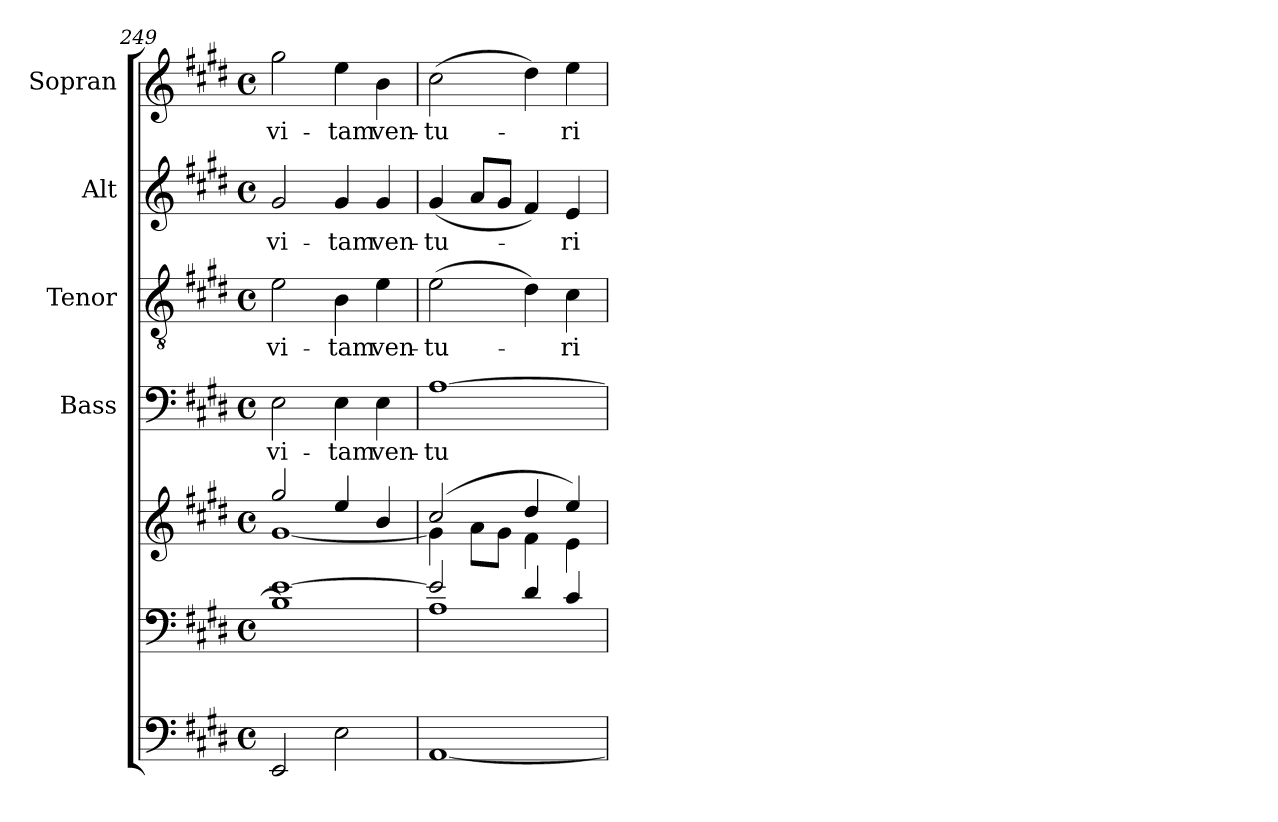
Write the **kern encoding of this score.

**kern	**kern	**kern	**kern	**text	**kern	**text	**kern	**text	**kern	**text
*part6	*part5	*part5	*part4	*part4	*part3	*part3	*part2	*part2	*part1	*part1
*staff7	*staff6	*staff5	*staff4	*staff4	*staff3	*staff3	*staff2	*staff2	*staff1	*staff1
*	*	*	*I"Bass	*	*I"Tenor	*	*I"Alt	*	*I"Sopran	*
*	*	*	*I'B.	*	*I'T.	*	*I'A.	*	*I'S.	*
!!LO:LB:g=z
*clefF4	*clefF4	*clefG2	*clefF4	*	*clefGv2	*	*clefG2	*	*clefG2	*
*ITrd7c12	*	*	*	*	*	*	*	*	*	*
*k[f#c#g#d#]	*k[f#c#g#d#]	*k[f#c#g#d#]	*k[f#c#g#d#]	*	*k[f#c#g#d#]	*	*k[f#c#g#d#]	*	*k[f#c#g#d#]	*
*E:	*E:	*E:	*E:	*	*E:	*	*E:	*	*E:	*
*M4/4	*M4/4	*M4/4	*M4/4	*	*M4/4	*	*M4/4	*	*M4/4	*
*met(c)	*met(c)	*met(c)	*met(c)	*	*met(c)	*	*met(c)	*	*met(c)	*
=249	=249	=249	=249	=249	=249	=249	=249	=249	=249	=249
*	*^	*^	*	*	*	*	*	*	*	*
!	!	!	!	!	!	!LO:LY:b	!	!LO:LY:b	!	!LO:LY:b	!	!LO:LY:b
2EEE/	[>1e	1B]	2gg#/	[<1g#	2E\	vi-	2e\	vi-	2g#/	vi-	2gg#\	vi-
!	!	!	!	!	!	!LO:LY:b	!	!LO:LY:b	!	!LO:LY:b	!	!LO:LY:b
2EE\	.	.	4ee/	.	4E\	-tam	4B\	-tam	4g#/	-tam	4ee\	-tam
!	!	!	!	!	!	!LO:LY:b	!	!LO:LY:b	!	!LO:LY:b	!	!LO:LY:b
.	.	.	4b/	.	4E\	ven-	4e\	ven-	4g#/	ven-	4b\	ven-
=250	=250	=250	=250	=250	=250	=250	=250	=250	=250	=250	=250	=250
!	!	!	!	!	!	!LO:LY:b	!	!LO:LY:b	!	!LO:LY:b	!	!LO:LY:b
[1AAA	2e/]	1A	(2cc#/	4g#\]	[1A	-tu-	(>2e\	-tu-	(<4g#/	-tu-	(>2cc#\	-tu-
.	.	.	.	8a\L	.	.	.	.	8a/L	.	.	.
.	.	.	.	8g#\J	.	.	.	.	8g#/J	.	.	.
.	4d#/	.	4dd#/	4f#\	.	.	4d#\)	.	4f#/)	.	4dd#\)	.
!	!	!	!	!	!	!	!	!LO:LY:b	!	!LO:LY:b	!	!LO:LY:b
.	4c#/	.	4ee/)	4e\	.	.	4c#\	-ri	4e/	-ri	4ee\	-ri
*	*v	*v	*	*	*	*	*	*	*	*	*	*
*	*	*v	*v	*	*	*	*	*	*	*	*
=	=	=	=	=	=	=	=	=	=	=
*-	*-	*-	*-	*-	*-	*-	*-	*-	*-	*-
